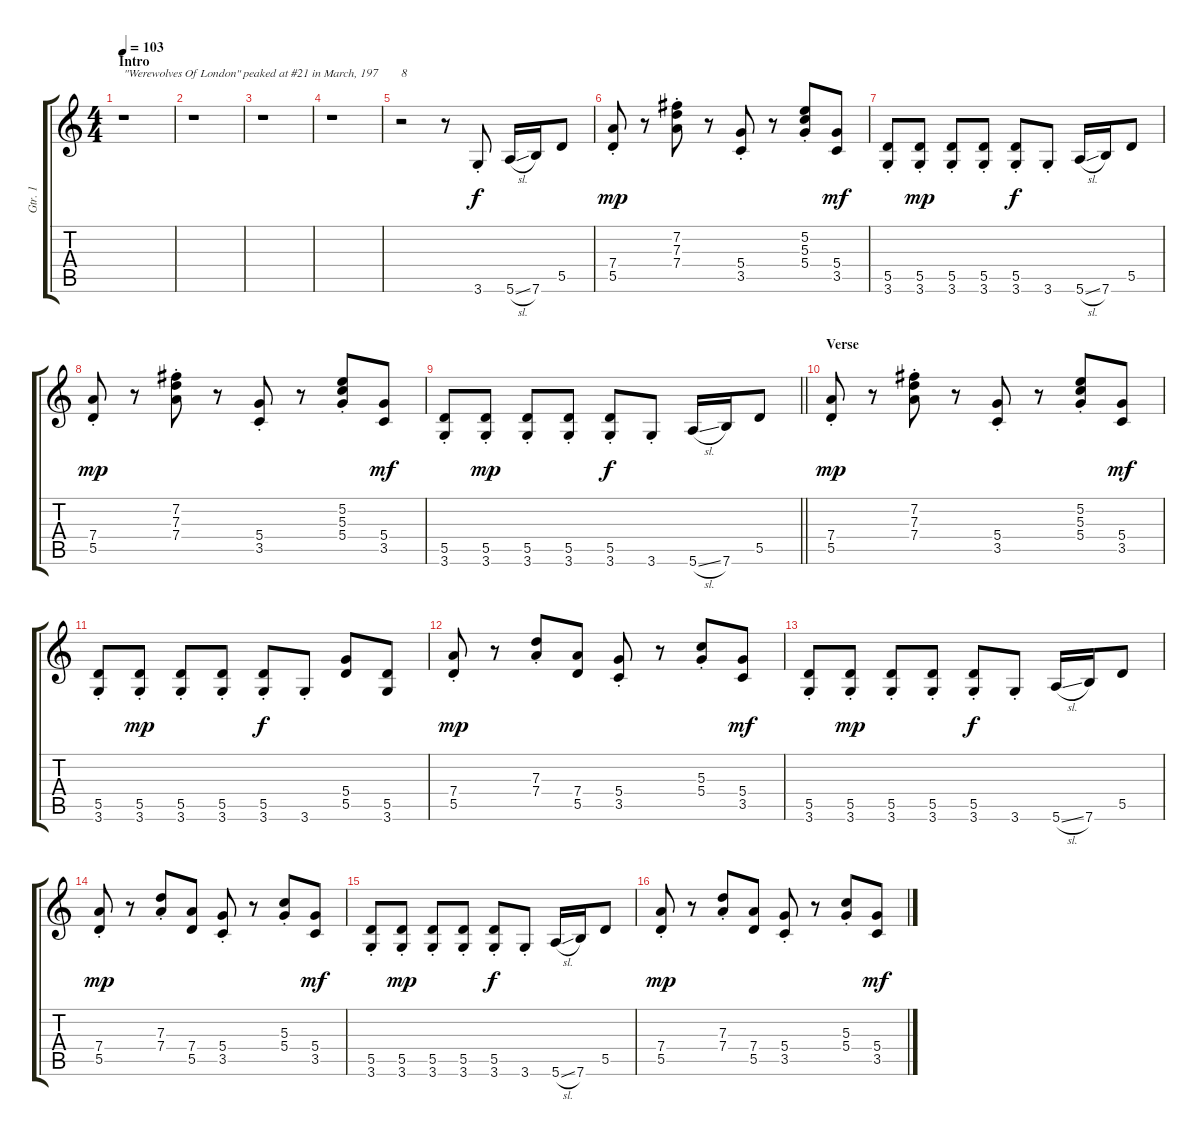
\track ("Gtr. 1" "Gtr. 1") {instrument overdrivenguitar}
\staff {score tabs}
\tuning (E4 B3 G3 D3 A2 E2) {hide}
\ts (4 4)
\section ("" "Intro")
\tempo 103
\clef g2
\ks c
r.1{txt "\"Werewolves Of London\" peaked at #21 in March, 197" dy f instrument overdrivenguitar} |
r.1 |
r.1 |
r.1 |
r.2{txt "8"} r.8 3.6{st}.8 5.6{sl}.16 7.6.16 5.5.8 |
(7.4{st} 5.5{st}).8{dy mp} r.8 (7.2{st} 7.3{st} 7.4{st}).8 r.8 (5.4{st} 3.5{st}).8 r.8 (5.2{st} 5.3{st} 5.4{st}).8 (5.4 3.5).8{dy mf} |
(5.5{st} 3.6{st}).8 (5.5{st} 3.6{st}).8{dy mp} (5.5{st} 3.6{st}).8 (5.5{st} 3.6{st}).8 (5.5{st} 3.6{st}).8{dy f} 3.6{st}.8 5.6{sl}.16 7.6.16 5.5.8 |
(7.4{st} 5.5{st}).8{dy mp} r.8 (7.2{st} 7.3{st} 7.4{st}).8 r.8 (5.4{st} 3.5{st}).8 r.8 (5.2{st} 5.3{st} 5.4{st}).8 (5.4 3.5).8{dy mf} |
\barLineRight lightlight
(5.5{st} 3.6{st}).8 (5.5{st} 3.6{st}).8{dy mp} (5.5{st} 3.6{st}).8 (5.5{st} 3.6{st}).8 (5.5{st} 3.6{st}).8{dy f} 3.6{st}.8 5.6{sl}.16 7.6.16 5.5.8 |
\section ("" "Verse")
(7.4{st} 5.5{st}).8{dy mp} r.8 (7.2{st} 7.3{st} 7.4{st}).8 r.8 (5.4{st} 3.5{st}).8 r.8 (5.2{st} 5.3{st} 5.4{st}).8 (5.4 3.5).8{dy mf} |
(5.5{st} 3.6{st}).8 (5.5{st} 3.6{st}).8{dy mp} (5.5{st} 3.6{st}).8 (5.5{st} 3.6{st}).8 (5.5{st} 3.6{st}).8{dy f} 3.6{st}.8 (5.4 5.5).8 (5.5 3.6).8 |
(7.4{st} 5.5{st}).8{dy mp} r.8 (7.3{st} 7.4{st}).8 (7.4 5.5).8 (5.4{st} 3.5{st}).8 r.8 (5.3{st} 5.4{st}).8 (5.4 3.5).8{dy mf} |
(5.5{st} 3.6{st}).8 (5.5{st} 3.6{st}).8{dy mp} (5.5{st} 3.6{st}).8 (5.5{st} 3.6{st}).8 (5.5{st} 3.6{st}).8{dy f} 3.6{st}.8 5.6{sl}.16 7.6.16 5.5.8 |
(7.4{st} 5.5{st}).8{dy mp} r.8 (7.3{st} 7.4{st}).8 (7.4 5.5).8 (5.4{st} 3.5{st}).8 r.8 (5.3{st} 5.4{st}).8 (5.4 3.5).8{dy mf} |
(5.5{st} 3.6{st}).8 (5.5{st} 3.6{st}).8{dy mp} (5.5{st} 3.6{st}).8 (5.5{st} 3.6{st}).8 (5.5{st} 3.6{st}).8{dy f} 3.6{st}.8 5.6{sl}.16 7.6.16 5.5.8 |
(7.4{st} 5.5{st}).8{dy mp} r.8 (7.3{st} 7.4{st}).8 (7.4 5.5).8 (5.4{st} 3.5{st}).8 r.8 (5.3{st} 5.4{st}).8 (5.4 3.5).8{dy mf}
